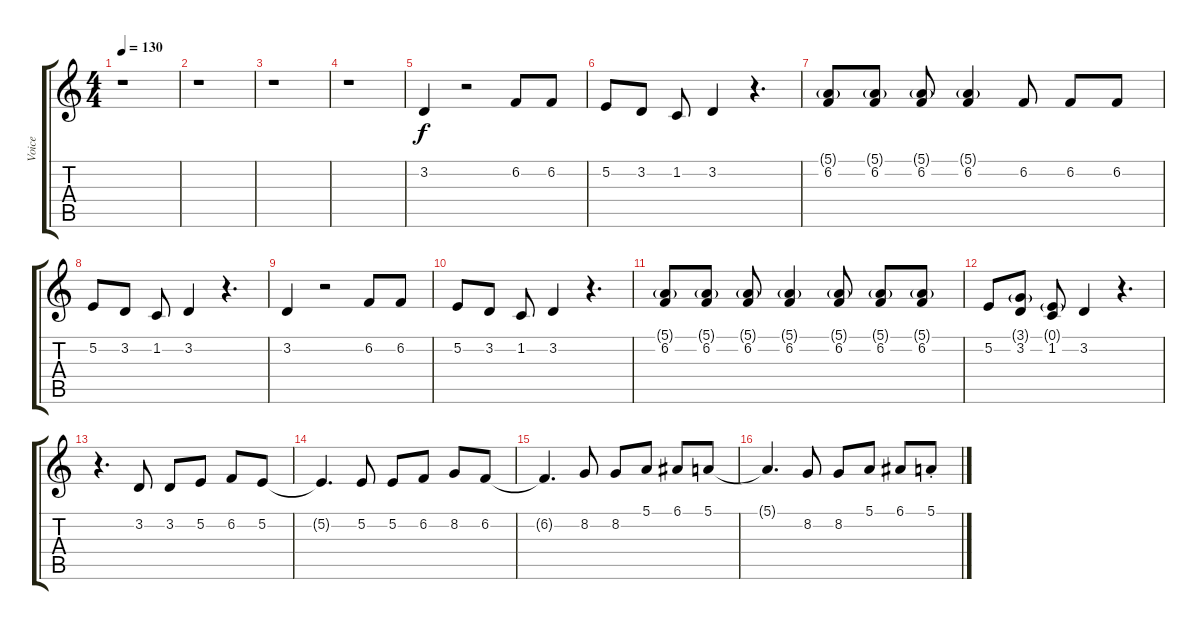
\track ("Voice" "Voice") {instrument choiraahs}
\staff {score tabs}
\tuning (E4 B3 G3 D3 A2 E2) {hide}
\ts (4 4)
\tempo 130
\clef g2
\ks c
r.1{dy f} |
r.1 |
r.1 |
r.1 |
3.2.4 r.2 6.2.8 6.2.8 |
5.2.8 3.2.8 1.2.8 3.2.4 r.4{d} |
(5.1{g} 6.2).8 (5.1{g} 6.2).8 (5.1{g} 6.2).8 (5.1{g} 6.2).4 6.2.8 6.2.8 6.2.8 |
5.2.8 3.2.8 1.2.8 3.2.4 r.4{d} |
3.2.4 r.2 6.2.8 6.2.8 |
5.2.8 3.2.8 1.2.8 3.2.4 r.4{d} |
(5.1{g} 6.2).8 (5.1{g} 6.2).8 (5.1{g} 6.2).8 (5.1{g} 6.2).4 (5.1{g} 6.2).8 (5.1{g} 6.2).8 (5.1{g} 6.2).8 |
5.2.8 (3.1{g} 3.2).8 (0.1{g} 1.2).8 3.2.4 r.4{d} |
r.4{d} 3.2.8 3.2.8 5.2.8 6.2.8 5.2.8 |
5.2{t}.4{d} 5.2.8 5.2.8 6.2.8 8.2.8 6.2.8 |
6.2{t}.4{d} 8.2.8 8.2.8 5.1.8 6.1.8 5.1.8 |
5.1{t}.4{d} 8.2.8 8.2.8 5.1.8 6.1.8 5.1{st}.8
